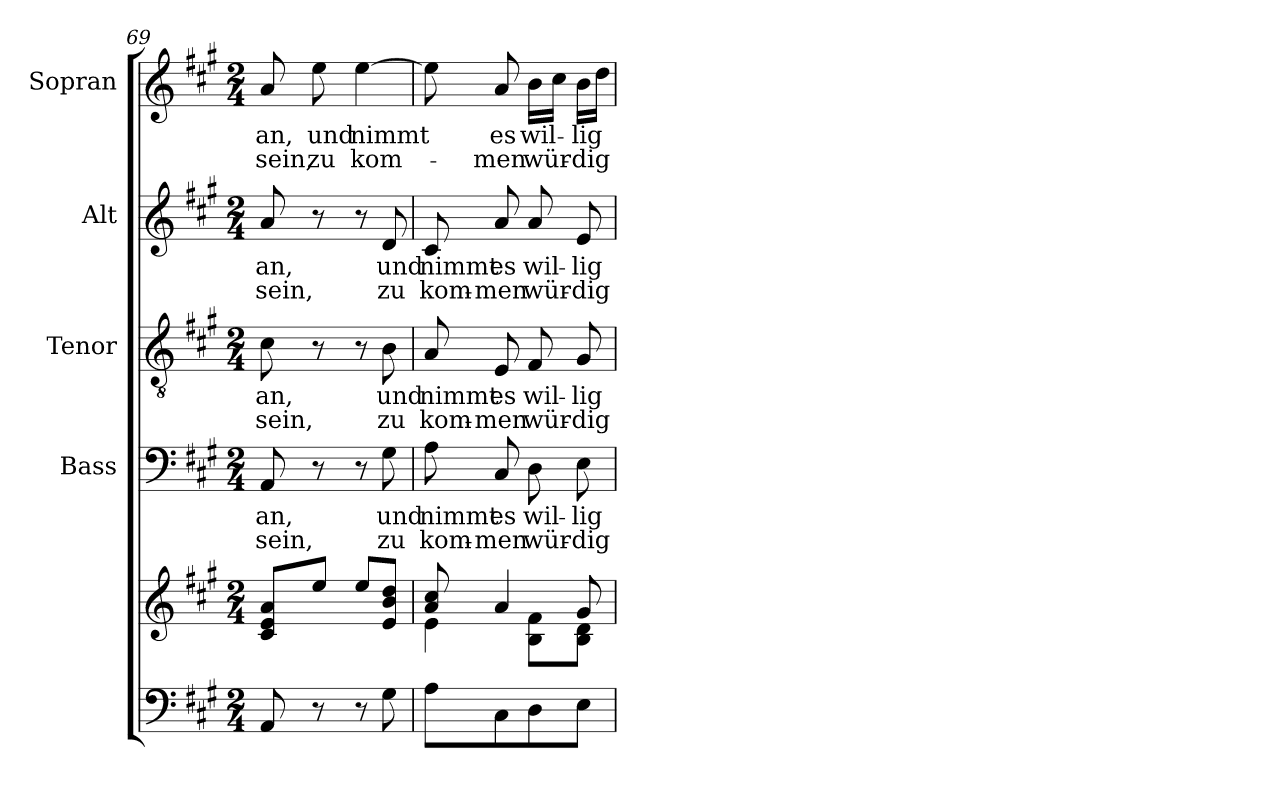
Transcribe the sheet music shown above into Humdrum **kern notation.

**kern	**kern	**kern	**text	**text	**kern	**text	**text	**kern	**text	**text	**kern	**text	**text
*part5	*part5	*part4	*part4	*part4	*part3	*part3	*part3	*part2	*part2	*part2	*part1	*part1	*part1
*staff6	*staff5	*staff4	*staff4	*staff4	*staff3	*staff3	*staff3	*staff2	*staff2	*staff2	*staff1	*staff1	*staff1
*	*	*I"Bass	*	*	*I"Tenor	*	*	*I"Alt	*	*	*I"Sopran	*	*
*	*	*I'B.	*	*	*I'T.	*	*	*I'A.	*	*	*I'S.	*	*
!!LO:LB:g=z
*clefF4	*clefG2	*clefF4	*	*	*clefGv2	*	*	*clefG2	*	*	*clefG2	*	*
*k[f#c#g#]	*k[f#c#g#]	*k[f#c#g#]	*	*	*k[f#c#g#]	*	*	*k[f#c#g#]	*	*	*k[f#c#g#]	*	*
*A:	*A:	*A:	*	*	*A:	*	*	*A:	*	*	*A:	*	*
*M2/4	*M2/4	*M2/4	*	*	*M2/4	*	*	*M2/4	*	*	*M2/4	*	*
=69	=69	=69	=69	=69	=69	=69	=69	=69	=69	=69	=69	=69	=69
!	!	!	!LO:LY:b	!LO:LY:b	!	!LO:LY:b	!LO:LY:b	!	!LO:LY:b	!LO:LY:b	!	!LO:LY:b	!LO:LY:b
8AA/	8c#/ 8e/ 8a/L	8AA/	an,	sein,	8c#\	an,	sein,	8a/	an,	sein,	8a/	an,	sein,
!	!	!	!	!	!	!	!	!	!	!	!	!LO:LY:b	!LO:LY:b
8r	8ee/J	8r	.	.	8r	.	.	8r	.	.	8ee\	und	zu
!	!	!	!	!	!	!	!	!	!	!	!	!LO:LY:b	!LO:LY:b
8r	8ee/L	8r	.	.	8r	.	.	8r	.	.	[4ee\	nimmt	kom-
!	!	!	!LO:LY:b	!LO:LY:b	!	!LO:LY:b	!LO:LY:b	!	!LO:LY:b	!LO:LY:b	!	!	!
8G#\	8e/ 8b/ 8dd/J	8G#\	und	zu	8B\	und	zu	8d/	und	zu	.	.	.
=70	=70	=70	=70	=70	=70	=70	=70	=70	=70	=70	=70	=70	=70
*	*^	*	*	*	*	*	*	*	*	*	*	*	*
!	!	!	!	!LO:LY:b	!LO:LY:b	!	!LO:LY:b	!LO:LY:b	!	!LO:LY:b	!LO:LY:b	!	!	!
8A\L	8a/ 8cc#/	4e\	8A\	nimmt	kom-	8A/	nimmt	kom-	8c#/	nimmt	kom-	8ee\]	.	.
!	!	!	!	!LO:LY:b	!LO:LY:b	!	!LO:LY:b	!LO:LY:b	!	!LO:LY:b	!LO:LY:b	!	!LO:LY:b	!LO:LY:b
8C#\	4a/	.	8C#/	es	-men	8E/	es	-men	8a/	es	-men	8a/	es	-men
!	!	!	!	!LO:LY:b	!LO:LY:b	!	!LO:LY:b	!LO:LY:b	!	!LO:LY:b	!LO:LY:b	!	!LO:LY:b	!LO:LY:b
8D\	.	8B\ 8f#\L	8D\	wil-	wür-	8F#/	wil-	wür-	8a/	wil-	wür-	16b\LL	wil-	wür-
.	.	.	.	.	.	.	.	.	.	.	.	16cc#\JJ	.	.
!	!	!	!	!LO:LY:b	!LO:LY:b	!	!LO:LY:b	!LO:LY:b	!	!LO:LY:b	!LO:LY:b	!	!LO:LY:b	!LO:LY:b
8E\J	8g#/	8B\ 8d\J	8E\	-lig	-dig	8G#/	-lig	-dig	8e/	-lig	-dig	16b\LL	-lig	-dig
.	.	.	.	.	.	.	.	.	.	.	.	16dd\JJ	.	.
*	*v	*v	*	*	*	*	*	*	*	*	*	*	*	*
=	=	=	=	=	=	=	=	=	=	=	=	=	=
*-	*-	*-	*-	*-	*-	*-	*-	*-	*-	*-	*-	*-	*-
